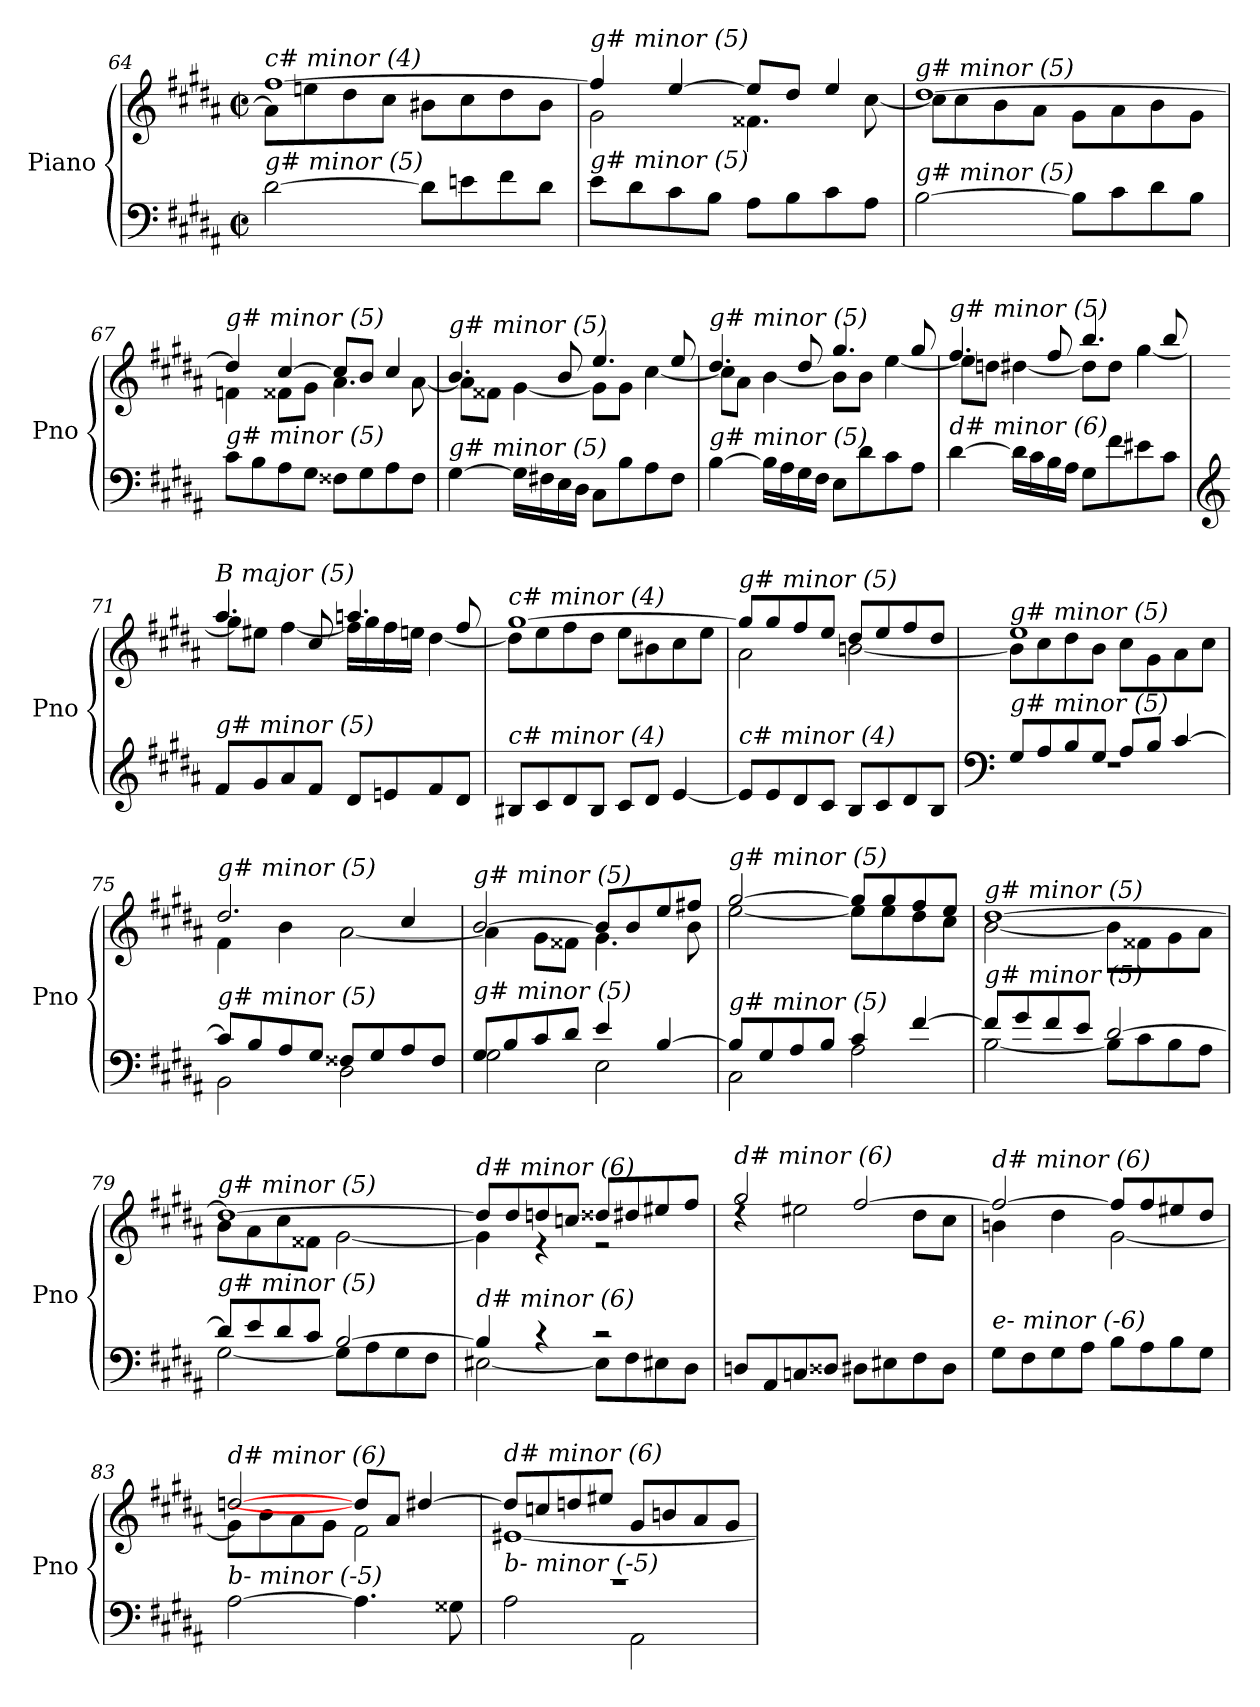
**kern	**kern
*part1	*part1
*staff2	*staff1
*I"Piano	*
*I'Pno	*
!!LO:LB:g=z
*clefF4	*clefG2
*k[f#c#g#d#a#]	*k[f#c#g#d#a#]
*M2/2	*M2/2
*met(c|)	*met(c|)
=64	=64
*	*^
!	!LO:TX:i:t=c# minor (4)	!
!LO:TX:i:t=g# minor (5)	!	!
[2d#\	[1ff#	8a#\L]
.	.	8een\
.	.	8dd#\
.	.	8cc#\J
8d#\L]	.	8b#X\L
8en\	.	8cc#\
8f#\	.	8dd#\
8d#\J	.	8b#\J
=65	=65	=65
!	!LO:TX:i:t=g# minor (5)	!
!LO:TX:i:t=g# minor (5)	!	!
8e\L	4ff#/]	2g#\
8d#\	.	.
8c#\	[4ee/	.
8B\J	.	.
8A#\L	8ee/L]	4.f##X\
8B\	8dd#/J	.
8c#\	4ee/	.
8A#\J	.	[8cc#\
=66	=66	=66
!	!LO:TX:i:t=g# minor (5)	!
!LO:TX:i:t=g# minor (5)	!	!
[2B\	[1dd#	8cc#\L]
.	.	8cc#\
.	.	8b\
.	.	8a#\J
8B\L]	.	8g#\L
8c#\	.	8a#\
8d#\	.	8b\
8B\J	.	8g#\J
=67	=67	=67
!	!LO:TX:i:t=g# minor (5)	!
!LO:TX:i:t=g# minor (5)	!	!
8c#\L	4dd#/]	4fni\
8B\	.	.
8A#\	[4cc#/	8f##X\L
8G#\J	.	8g#\J
8F##X\L	8cc#/L]	4.a#\
8G#\	8b/J	.
8A#\	4cc#/	.
8F##\J	.	[8a#\
=68	=68	=68
!	!LO:TX:i:t=g# minor (5)	!
!LO:TX:i:t=g# minor (5)	!	!
[4G#\	4.b/	8a#\L]
.	.	8f##X\J
16G#\LL]	.	[4g#\
16F#X\	.	.
16E\	8b/	.
16D#\JJ	.	.
8C#\L	4.ee/	8g#\L]
8B\	.	8g#\J
8A#\	.	[4cc#\
8F#\J	8ee/	.
!!LO:LB:g=z	!!
=69	=69	=69
!	!LO:TX:i:t=g# minor (5)	!
!LO:TX:i:t=g# minor (5)	!	!
[4B\	4.dd#/	8cc#\L]
.	.	8a#\J
16B\LL]	.	[4b\
16A#\	.	.
16G#\	8dd#/	.
16F#\JJ	.	.
8E\L	4.gg#/	8b\L]
8d#\	.	8b\J
8c#\	.	[4ee\
8A#\J	8gg#/	.
=70	=70	=70
!	!LO:TX:i:t=g# minor (5)	!
!LO:TX:i:t=d# minor (6)	!	!
[4d#\	4.ff#/	8ee\L]
.	.	8ddni\J
16d#\LL]	.	[4dd#\
16c#\	.	.
16B\	8ff#/	.
16A#\JJ	.	.
8G#\L	4.bb/	8dd#\L]
8f#\	.	8dd#\J
8e#X\	.	[4gg#\
8c#\J	8bb/	.
=71	=71	=71
*clefG2	*	*
!	!LO:TX:i:t=B major (5)	!
!LO:TX:i:t=g# minor (5)	!	!
8f#/L	4.aa#/	8gg#\L]
8g#/	.	8ee#X\J
8a#/	.	[4ff#\
8f#/J	8cc#/	.
8d#/L	4.aan/	16ff#\LL]
.	.	16gg#\
8en/	.	16ff#\
.	.	16een\JJ
8f#/	.	[4dd#\
8d#/J	8ff#/	.
=72	=72	=72
!	!LO:TX:i:t=c# minor (4)	!
!LO:TX:i:t=c# minor (4)	!	!
8B#X/L	[1gg#	8dd#\L]
8c#/	.	8ee\
8d#/	.	8ff#\
8B#/J	.	8dd#\J
8c#/L	.	8ee\L
8d#/J	.	8b#X\
[4e/	.	8cc#\
.	.	8ee\J
!!LO:LB:g=z	!!
=73	=73	=73
!	!LO:TX:i:t=g# minor (5)	!
!LO:TX:i:t=c# minor (4)	!	!
8e/L]	8gg#/L]	2a#\
8e/	8gg#/	.
8d#/	8ff#/	.
8c#/J	8ee/J	.
8B/L	8dd#/L	[2bn\
8c#/	8ee/	.
8d#/	8ff#/	.
8B/J	8dd#/J	.
=74	=74	=74
*clefF4	*	*
*^	*	*
!	!	!LO:TX:i:t=g# minor (5)	!
!LO:TX:i:t=g# minor (5)	!	!	!
8G#/L	1rF	1ee	8b\L]
8A#/	.	.	8cc#\
8B/	.	.	8dd#\
8G#/J	.	.	8b\J
8A#/L	.	.	8cc#\L
8B/J	.	.	8g#\
[4c#/	.	.	8a#\
.	.	.	8cc#\J
=75	=75	=75	=75
!	!	!LO:TX:i:t=g# minor (5)	!
!LO:TX:i:t=g# minor (5)	!	!	!
8c#/L]	2BB\	2.dd#/	4f#\
8B/	.	.	.
8A#/	.	.	4b\
8G#/J	.	.	.
8F##X/L	2D#\	.	[2a#\
8G#/	.	.	.
8A#/	.	4cc#/	.
8F##/J	.	.	.
=76	=76	=76	=76
!	!	!LO:TX:i:t=g# minor (5)	!
!LO:TX:i:t=g# minor (5)	!	!	!
8G#/L	2G#\	[2b/	4a#\]
8B/	.	.	.
8c#/	.	.	8g#\L
8d#/J	.	.	8f##X\J
4e/	2E\	8b/L]	4.g#\
.	.	8b/	.
[4B/	.	8ee/	.
.	.	8ff#X/J	8b\
=77	=77	=77	=77
!	!	!LO:TX:i:t=g# minor (5)	!
!LO:TX:i:t=g# minor (5)	!	!	!
8B/L]	2C#\	[2gg#/	[2ee\
8G#/	.	.	.
8A#/	.	.	.
8B/J	.	.	.
4c#/	2A#\	8gg#/L]	8ee\L]
.	.	8gg#/	8ee\
[4f#/	.	8ff#/	8dd#\
.	.	8ee/J	8cc#\J
!!LO:PB:g=z	!!
=78	=78	=78	=78
!	!	!LO:TX:i:t=g# minor (5)	!
!LO:TX:i:t=g# minor (5)	!	!	!
8f#/L]	[2B\	[1dd#	[2b\
8g#/	.	.	.
8f#/	.	.	.
8e/J	.	.	.
[2d#/	8B\L]	.	8b\L]
.	8c#\	.	8f##X\
.	8B\	.	8g#\
.	8A#\J	.	8a#\J
=79	=79	=79	=79
!	!	!LO:TX:i:t=g# minor (5)	!
!LO:TX:i:t=g# minor (5)	!	!	!
8d#/L]	[2G#\	1dd#_	8b\L
8e/	.	.	8a#\
8d#/	.	.	8cc#\
8c#/J	.	.	8f##X\J
[2B/	8G#\L]	.	[2g#\
.	8A#\	.	.
.	8G#\	.	.
.	8F#\J	.	.
=80	=80	=80	=80
!	!	!LO:TX:i:t=d# minor (6)	!
!LO:TX:i:t=d# minor (6)	!	!	!
4B/]	[2E#X\	8dd#/L]	4g#\]
.	.	8dd#/	.
4r	.	8ddni/	4r
.	.	8ccni/J	.
2r	8E#\L]	8dd##Xi/L	2r
.	8F#\	8dd#/	.
.	8E#X\	8ee#X/	.
.	8D#\J	8ff#/J	.
=81	=81	=81	=81
!	!	!LO:TX:i:t=d# minor (6)	!
!LO:TX:i:t=g minor (-2)	!	!	!
*v	*v	*	*
8Dni/L	2gg#/	4rdd
8AA#/	.	.
8Cni/	.	2ee#X\
8D##i/J	.	.
8D#\L	[2ff#/	.
8E#X\	.	.
8F#\	.	8dd#\L
8D#\J	.	8cc#\J
=82	=82	=82
!	!LO:TX:i:t=d# minor (6)	!
!LO:TX:i:t=e- minor (-6)	!	!
8G#\L	2ff#/_	4bn\
8F#\	.	.
8G#\	.	4dd#\
8A#\J	.	.
8B\L	8ff#/L]	[2g#\
8A#\	8ff#/	.
8B\	8ee#X/	.
8G#\J	8dd#/J	.
!!LO:LB:g=z	!!
=83	=83	=83
!	!LO:TX:i:t=d# minor (6)	!
!LO:TX:i:t=b- minor (-5)	!	!
[2A#\	[2ddni/	8g#\L]
.	.	8b\
.	.	8a#\
.	.	8g#\J
4.A#\]	8dd##i/L]	2f#\
.	8a#/J	.
.	[4dd#/	.
8G##Xj\	.	.
=84	=84	=84
*^	*	*
!	!	!LO:TX:i:t=d# minor (6)	!
!LO:TX:i:t=b- minor (-5)	!	!	!
1r	2A#\	8dd#/L]	[1e#X
.	.	8ccni/	.
.	.	8ddni/	.
.	.	8ee#X/J	.
.	2AA#\	8g#/L	.
.	.	8bn/	.
.	.	8a#/	.
.	.	8g#/J	.
*v	*v	*	*
*	*v	*v
=	=
*-	*-
